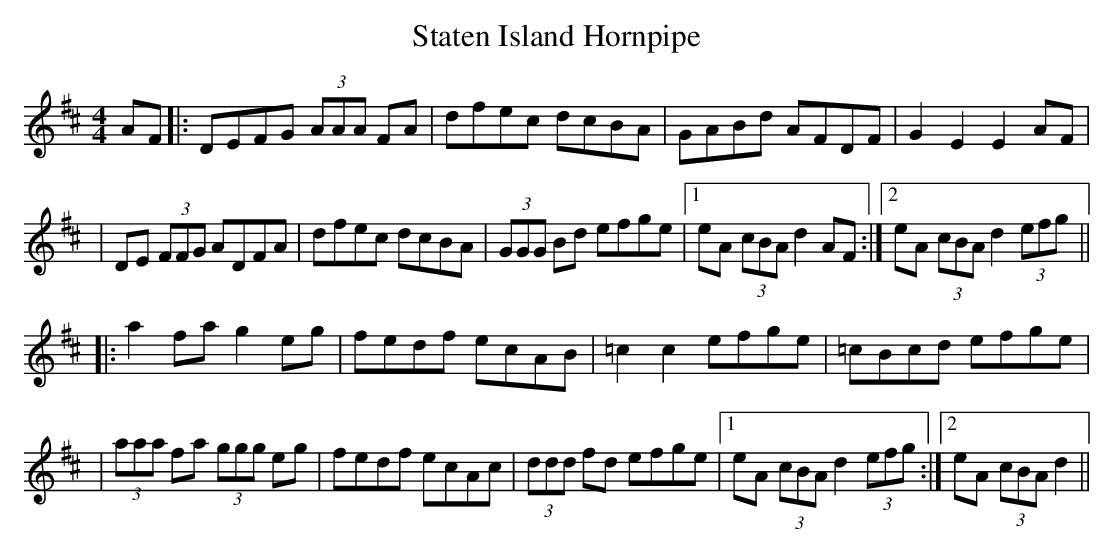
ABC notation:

X:1
T: Staten Island Hornpipe
M: 4/4
L: 1/8
K: D maj
AF|: DEFG (3AAA FA|dfec dcBA|GABd AFDF|G2 E2 E2 AF|
|DE (3FFG ADFA|dfec dcBA|(3GGG Bd efge |1 eA (3cBA d2 AF :|2 eA (3cBA d2 (3efg ||
|: a2 fa g2 eg|fedf ecAB|=c2 c2 efge|=cBcd efge|
|(3aaa fa (3ggg eg|fedf ecAc|(3ddd fd efge |1 eA (3cBA d2 (3efg :|2 eA (3cBA d2 ||
